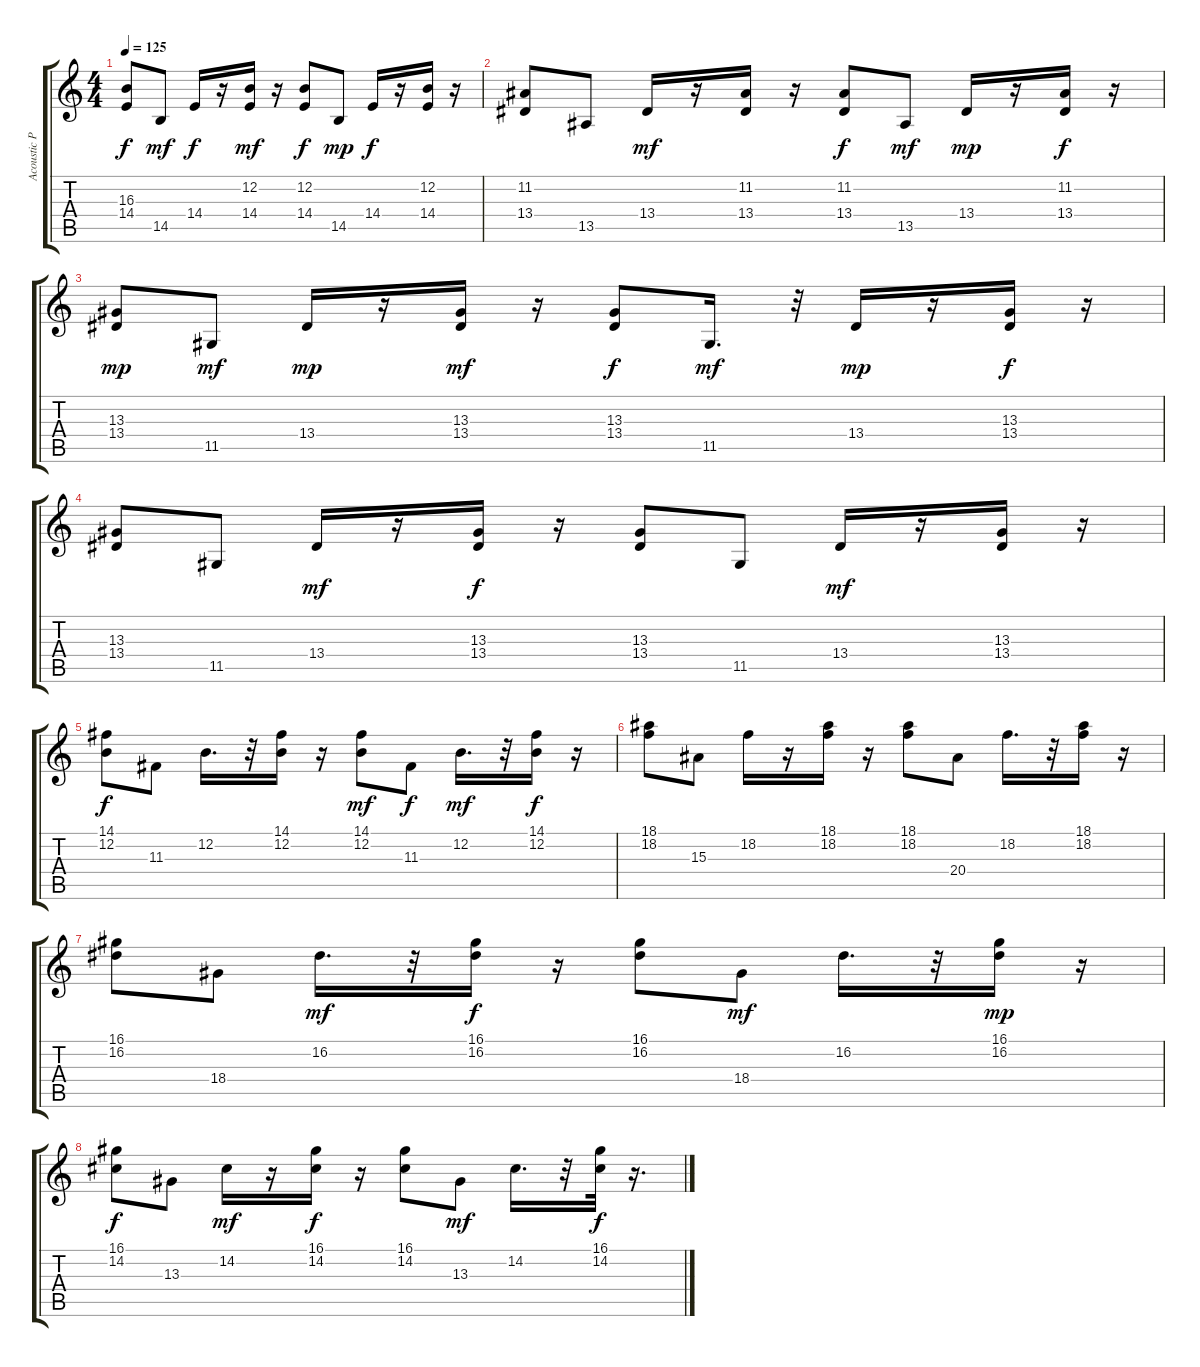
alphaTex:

\track ("Acoustic Piano Right Hand" "Acoustic P") {instrument acousticgrandpiano}
\staff {score tabs}
\tuning (E4 B3 G3 D3 A2 E2) {hide}
\ts (4 4)
\tempo 125
\clef g2
\ks c
(16.3 14.4).8{dy f} 14.5.8{dy mf} 14.4.16{dy f} r.16 (12.2 14.4).16{dy mf} r.16 (12.2 14.4).8{dy f} 14.5.8{dy mp} 14.4.16{dy f} r.16 (12.2 14.4).16 r.16 |
(11.2 13.4).8 13.5.8 13.4.16{dy mf} r.16 (11.2 13.4).16 r.16 (11.2 13.4).8{dy f} 13.5.8{dy mf} 13.4.16{dy mp} r.16 (11.2 13.4).16{dy f} r.16 |
(13.3 13.4).8{dy mp} 11.5.8{dy mf} 13.4.16{dy mp} r.16 (13.3 13.4).16{dy mf} r.16 (13.3 13.4).8{dy f} 11.5.16{d dy mf} r.32 13.4.16{dy mp} r.16 (13.3 13.4).16{dy f} r.16 |
(13.3 13.4).8 11.5.8 13.4.16{dy mf} r.16 (13.3 13.4).16{dy f} r.16 (13.3 13.4).8 11.5.8 13.4.16{dy mf} r.16 (13.3 13.4).16 r.16 |
(14.1 12.2).8{dy f} 11.3.8 12.2.16{d} r.32 (14.1 12.2).16 r.16 (14.1 12.2).8{dy mf} 11.3.8{dy f} 12.2.16{d dy mf} r.32 (14.1 12.2).16{dy f} r.16 |
(18.1 18.2).8 15.3.8 18.2.16 r.16 (18.1 18.2).16 r.16 (18.1 18.2).8 20.4.8 18.2.16{d} r.32 (18.1 18.2).16 r.16 |
(16.1 16.2).8 18.4.8 16.2.16{d dy mf} r.32 (16.1 16.2).16{dy f} r.16 (16.1 16.2).8 18.4.8{dy mf} 16.2.16{d} r.32 (16.1 16.2).16{dy mp} r.16 |
(16.1 14.2).8{dy f} 13.3.8 14.2.16{dy mf} r.16 (16.1 14.2).16{dy f} r.16 (16.1 14.2).8 13.3.8{dy mf} 14.2.16{d} r.32 (16.1 14.2).32{dy f} r.16{d}
